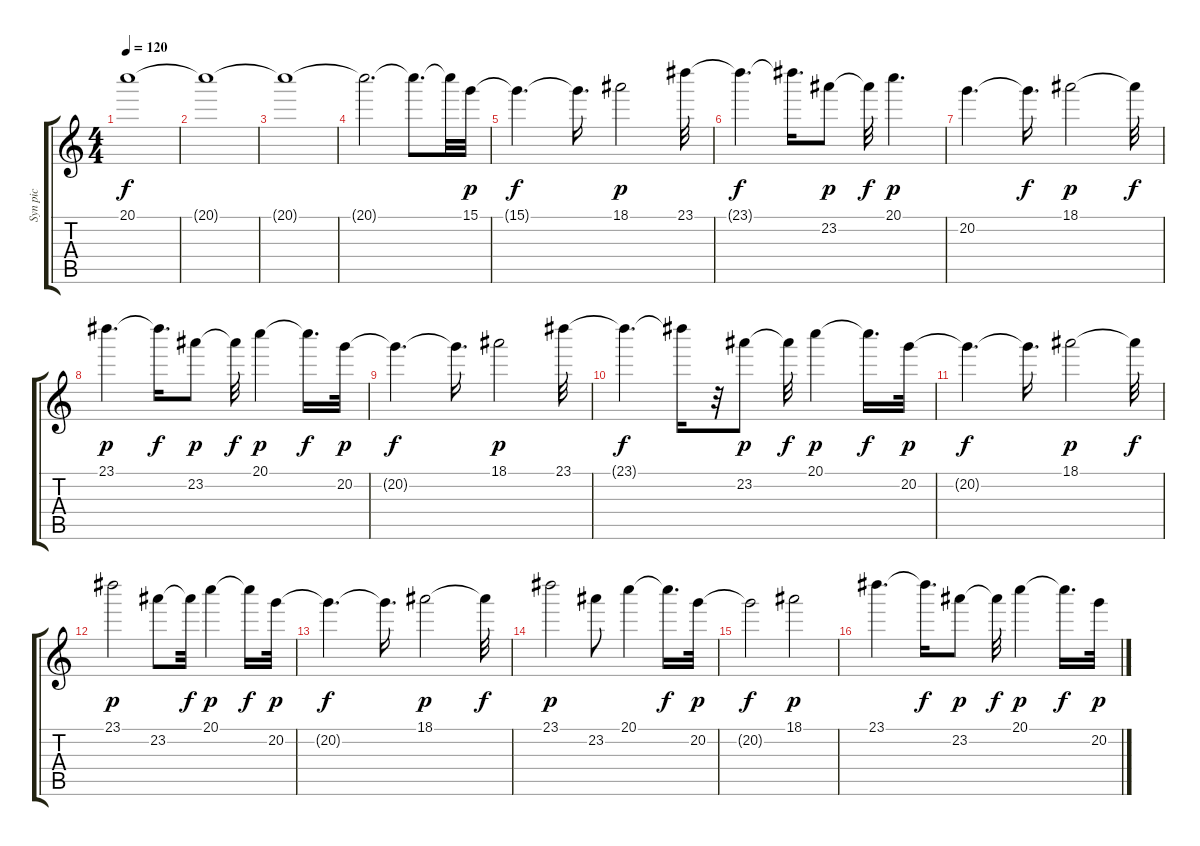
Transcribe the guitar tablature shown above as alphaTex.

\track ("Syn pic" "Syn pic") {instrument acousticguitarsteel}
\staff {score tabs}
\tuning (E4 B3 G3 D3 A2 E2) {hide}
\ts (4 4)
\tempo 120
\clef g2
\ks c
20.1{t}.1{dy f} |
20.1{t}.1 |
20.1{t}.1 |
20.1{t}.2{d} 20.1{t}.8{d} 20.1{t}.32 15.1.32{dy p} |
15.1{t}.4{d dy f} 15.1{t}.16{d} 18.1.2{dy p} 23.1.32 |
23.1{t}.4{d dy f} 23.1{t}.16{d} 23.2.8{dy p} 23.2{t}.32{dy f} 20.1.4{d dy p} |
20.2.4{d} 20.2{t}.16{d dy f} 18.1.2{dy p} 18.1{t}.32{dy f} |
23.1.4{d dy p} 23.1{t}.16{d dy f} 23.2.8{dy p} 23.2{t}.32{dy f} 20.1.4{dy p} 20.1{t}.16{d dy f} 20.2.32{dy p} |
20.2{t}.4{d dy f} 20.2{t}.16{d} 18.1.2{dy p} 23.1.32 |
23.1{t}.4{d dy f} 23.1{t}.16 r.32 23.2.8{dy p} 23.2{t}.32{dy f} 20.1.4{dy p} 20.1{t}.16{d dy f} 20.2.32{dy p} |
20.2{t}.4{d dy f} 20.2{t}.16{d} 18.1.2{dy p} 18.1{t}.32{dy f} |
23.1.2{dy p} 23.2.8 23.2{t}.32{dy f} 20.1.4{dy p} 20.1{t}.16{dy f} 20.2.32{dy p} |
20.2{t}.4{d dy f} 20.2{t}.16{d} 18.1.2{dy p} 18.1{t}.32{dy f} |
23.1.2{dy p} 23.2.8 20.1.4 20.1{t}.16{d dy f} 20.2.32{dy p} |
20.2{t}.2{dy f} 18.1.2{dy p} |
23.1.4{d} 23.1{t}.16{d dy f} 23.2.8{dy p} 23.2{t}.32{dy f} 20.1.4{dy p} 20.1{t}.16{d dy f} 20.2.32{dy p}
